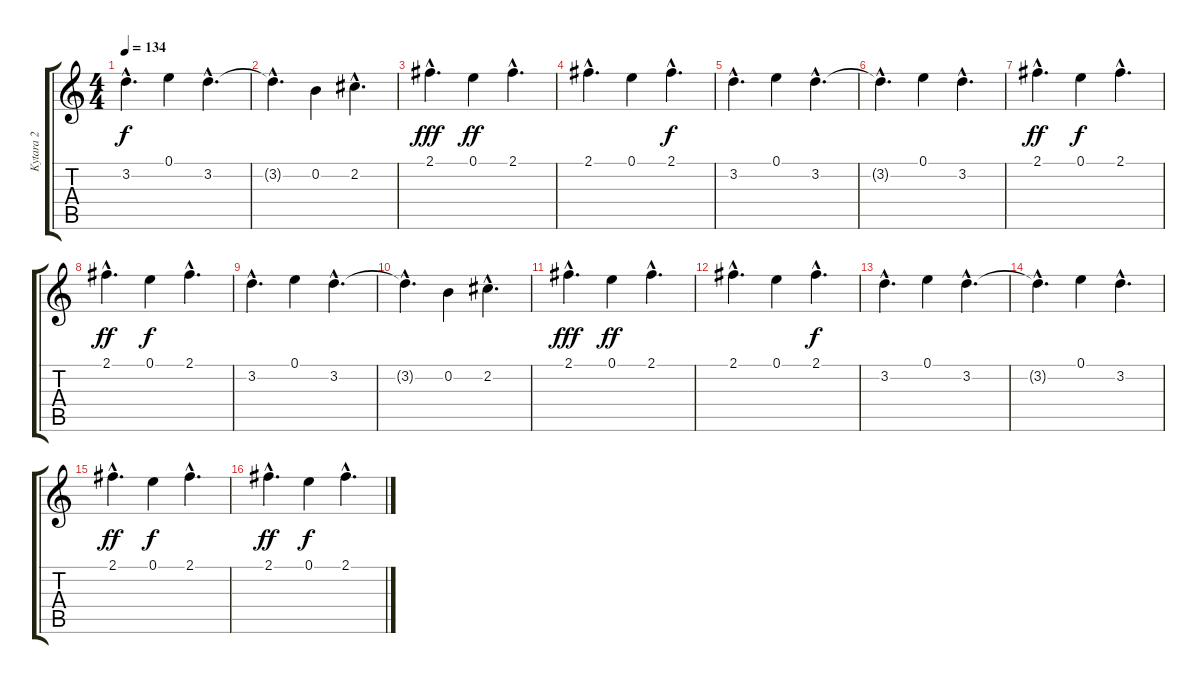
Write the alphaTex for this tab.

\track ("Kytara 2" "Kytara 2") {instrument overdrivenguitar}
\staff {score tabs}
\tuning (E4 B3 G3 D3 A2 E2) {hide}
\ts (4 4)
\tempo 134
\clef g2
\ks c
3.2{hac}.4{d dy f} 0.1.4 3.2{hac}.4{d} |
3.2{hac t}.4{d} 0.2.4 2.2{hac}.4{d} |
2.1{hac}.4{d dy fff volume 7} 0.1.4{dy ff} 2.1{hac}.4{d} |
2.1{hac}.4{d} 0.1.4 2.1{hac}.4{d dy f} |
3.2{hac}.4{d} 0.1.4 3.2{hac}.4{d} |
3.2{hac t}.4{d} 0.1.4 3.2{hac}.4{d} |
2.1{hac}.4{d dy ff} 0.1.4{dy f} 2.1{hac}.4{d} |
2.1{hac}.4{d dy ff} 0.1.4{dy f} 2.1{hac}.4{d} |
3.2{hac}.4{d} 0.1.4 3.2{hac}.4{d} |
3.2{hac t}.4{d} 0.2.4 2.2{hac}.4{d} |
2.1{hac}.4{d dy fff volume 8} 0.1.4{dy ff} 2.1{hac}.4{d} |
2.1{hac}.4{d} 0.1.4 2.1{hac}.4{d dy f} |
3.2{hac}.4{d} 0.1.4 3.2{hac}.4{d} |
3.2{hac t}.4{d} 0.1.4 3.2{hac}.4{d} |
2.1{hac}.4{d dy ff} 0.1.4{dy f} 2.1{hac}.4{d} |
2.1{hac}.4{d dy ff} 0.1.4{dy f} 2.1{hac}.4{d}
